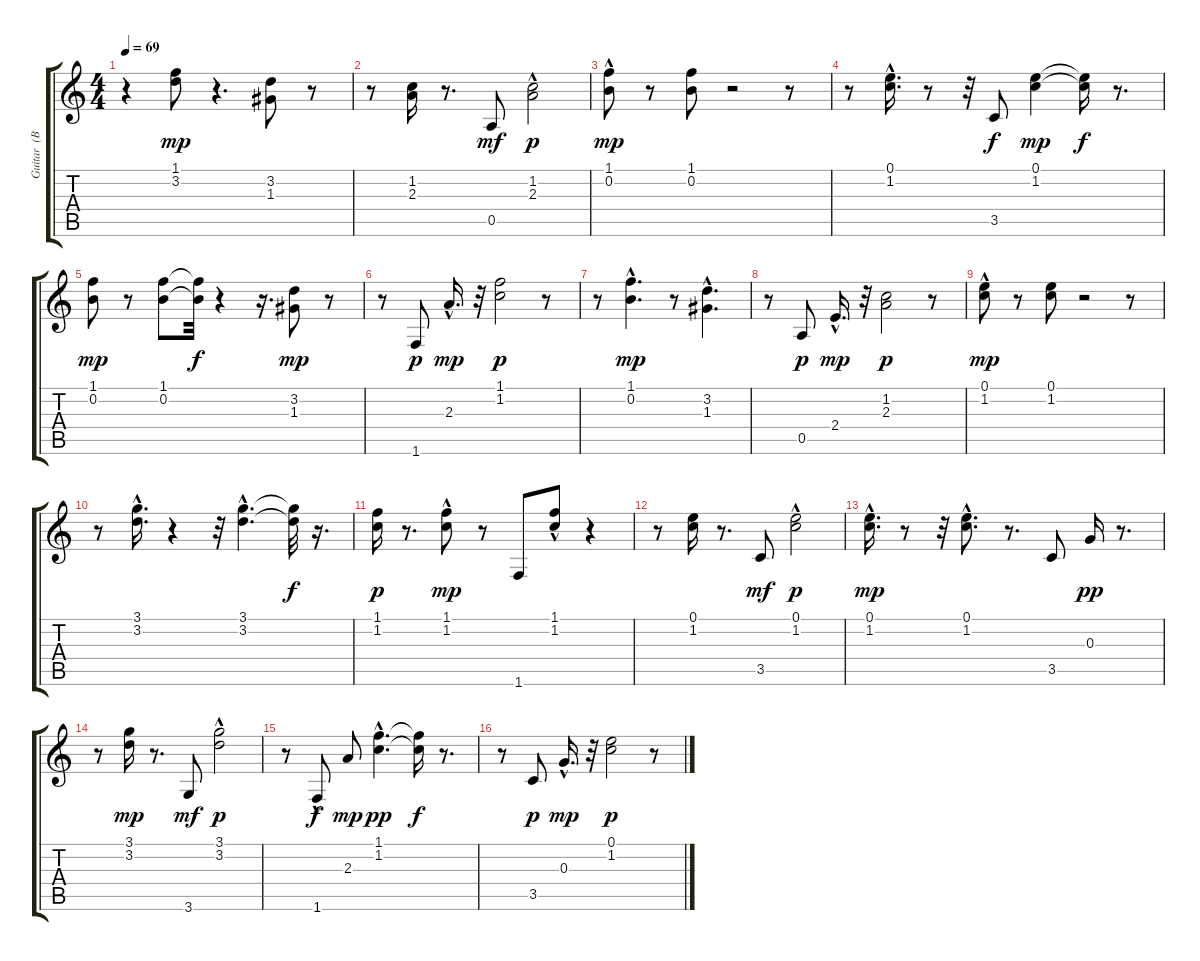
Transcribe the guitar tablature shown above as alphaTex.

\track ("Guitar  (BB)" "Guitar  (B") {instrument acousticguitarnylon}
\staff {score tabs}
\tuning (E4 B3 G3 D3 A2 E2) {hide}
\ts (4 4)
\tempo 69
\clef g2
\ks c
r.4{dy p} (1.1 3.2).8{dy mp} r.4{d} (3.2 1.3).8 r.8 |
r.8 (1.2 2.3).16 r.8{d} 0.5.8{dy mf} (1.2 2.3{hac}).2{dy p} |
(1.1 0.2{hac}).8{dy mp} r.8 (1.1 0.2).8 r.2 r.8 |
r.8 (0.1{hac} 1.2).16{d} r.8 r.32 3.5.8{dy f} (0.1 1.2).4{dy mp} (0.1{t} 1.2{t}).16{dy f} r.8{d} |
(1.1 0.2).8{dy mp} r.8 (1.1 0.2).8 (1.1{t} 0.2{t}).32{dy f} r.4 r.16{d} (3.2 1.3).8{dy mp} r.8 |
r.8 1.6.8{dy p} 2.3{hac}.16{d dy mp} r.32 (1.1 1.2).2{dy p} r.8 |
r.8 (1.1{hac} 0.2{hac}).4{d dy mp} r.8 (3.2{hac} 1.3{hac}).4{d} |
r.8 0.5.8{dy p} 2.4{hac}.16{d dy mp} r.32 (1.2 2.3).2{dy p} r.8 |
(0.1 1.2{hac}).8{dy mp} r.8 (0.1 1.2).8 r.2 r.8 |
r.8 (3.1{hac} 3.2{hac}).16{d} r.4 r.32 (3.1{hac} 3.2{hac}).4{d} (3.1{t} 3.2{t}).32{dy f} r.16{d} |
(1.1 1.2).16{dy p} r.8{d} (1.1 1.2{hac}).8{dy mp} r.8 1.6.8 (1.1 1.2{hac}).8 r.4 |
r.8 (0.1 1.2).16 r.8{d} 3.5.8{dy mf} (0.1 1.2{hac}).2{dy p} |
(0.1{hac} 1.2{hac}).16{d dy mp} r.8 r.32 (0.1{hac} 1.2).8{d} r.8{d} 3.5.8 0.3.16{dy pp} r.8{d} |
r.8 (3.1 3.2).16{dy mp} r.8{d} 3.6.8{dy mf} (3.1 3.2{hac}).2{dy p} |
r.8 1.6{hac}.8{dy f} 2.3.8{dy mp} (1.1{hac} 1.2{hac}).4{d dy pp} (1.1{t} 1.2{t}).16{dy f} r.8{d} |
r.8 3.5.8{dy p} 0.3{hac}.16{d dy mp} r.32 (0.1 1.2).2{dy p} r.8
